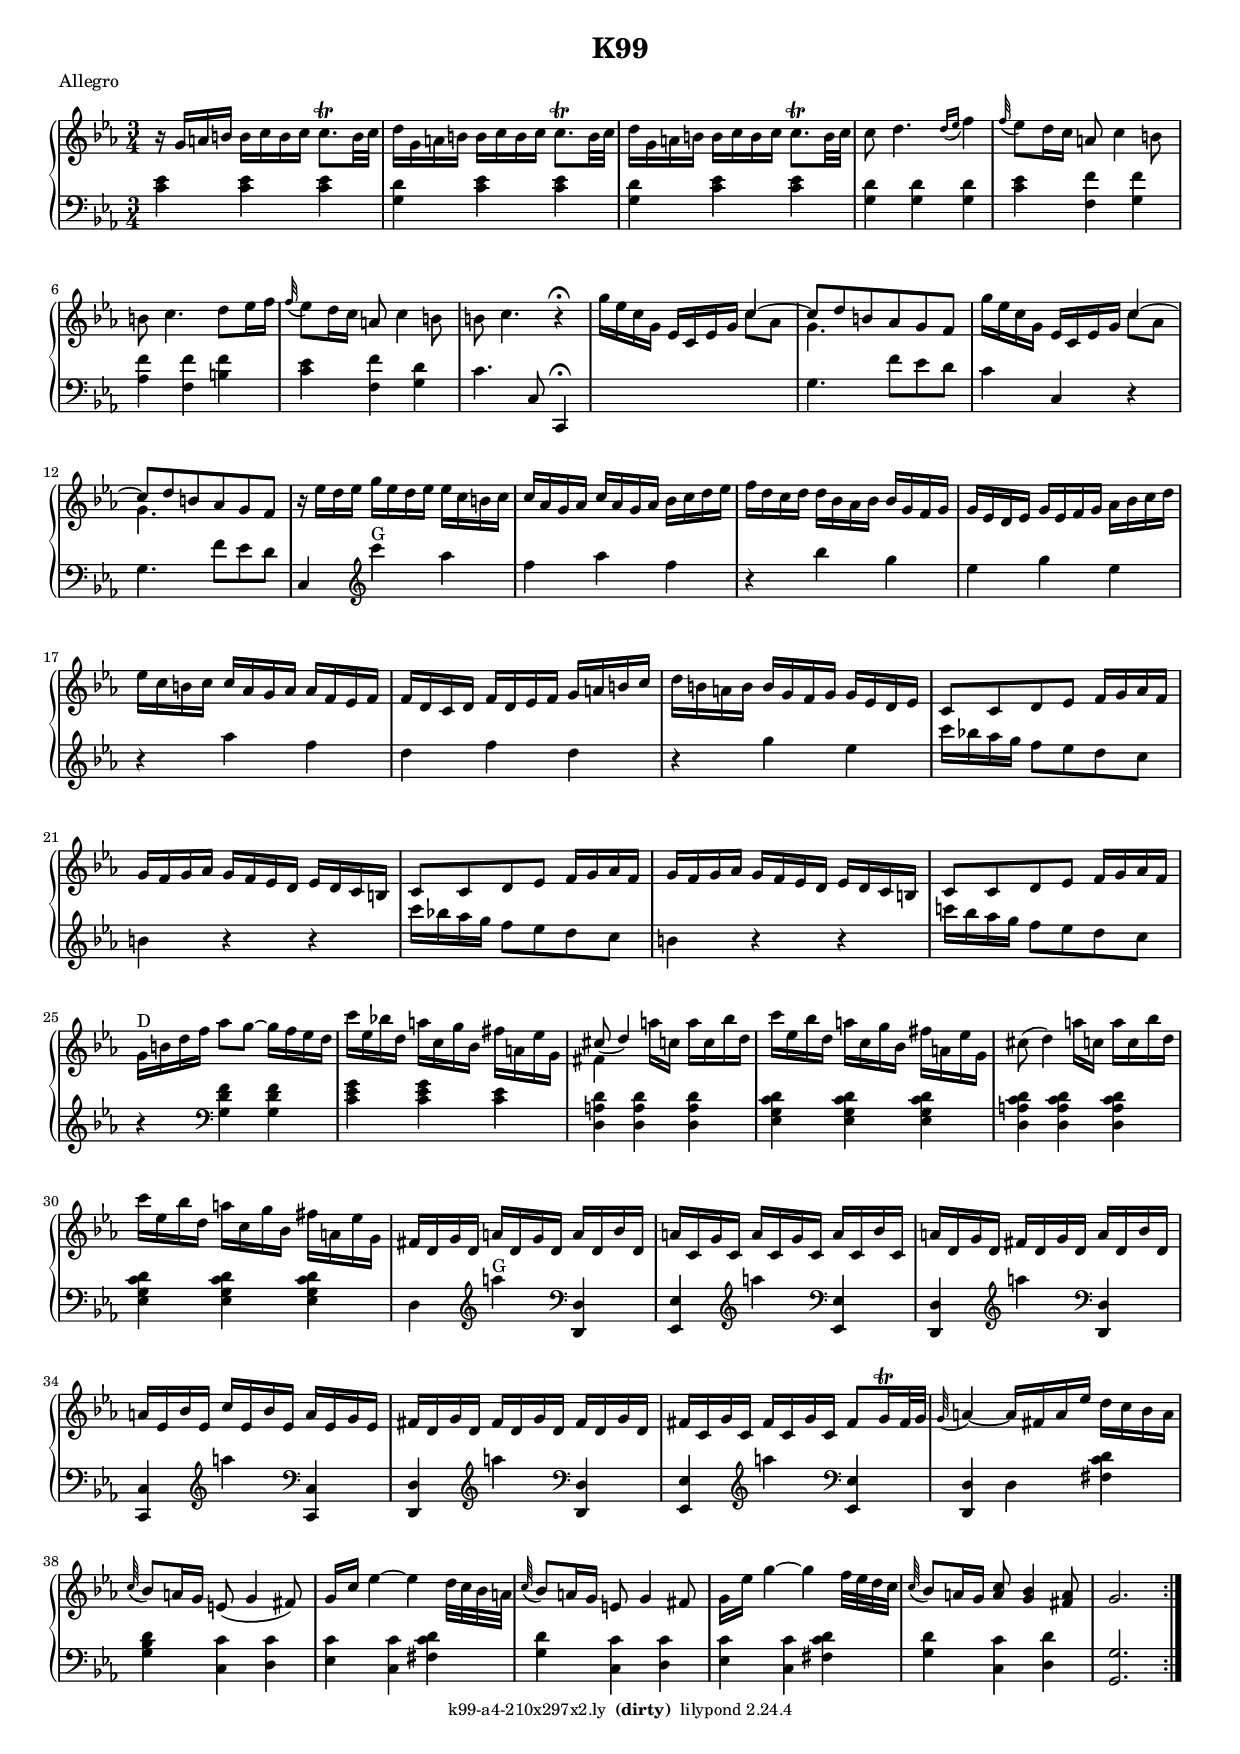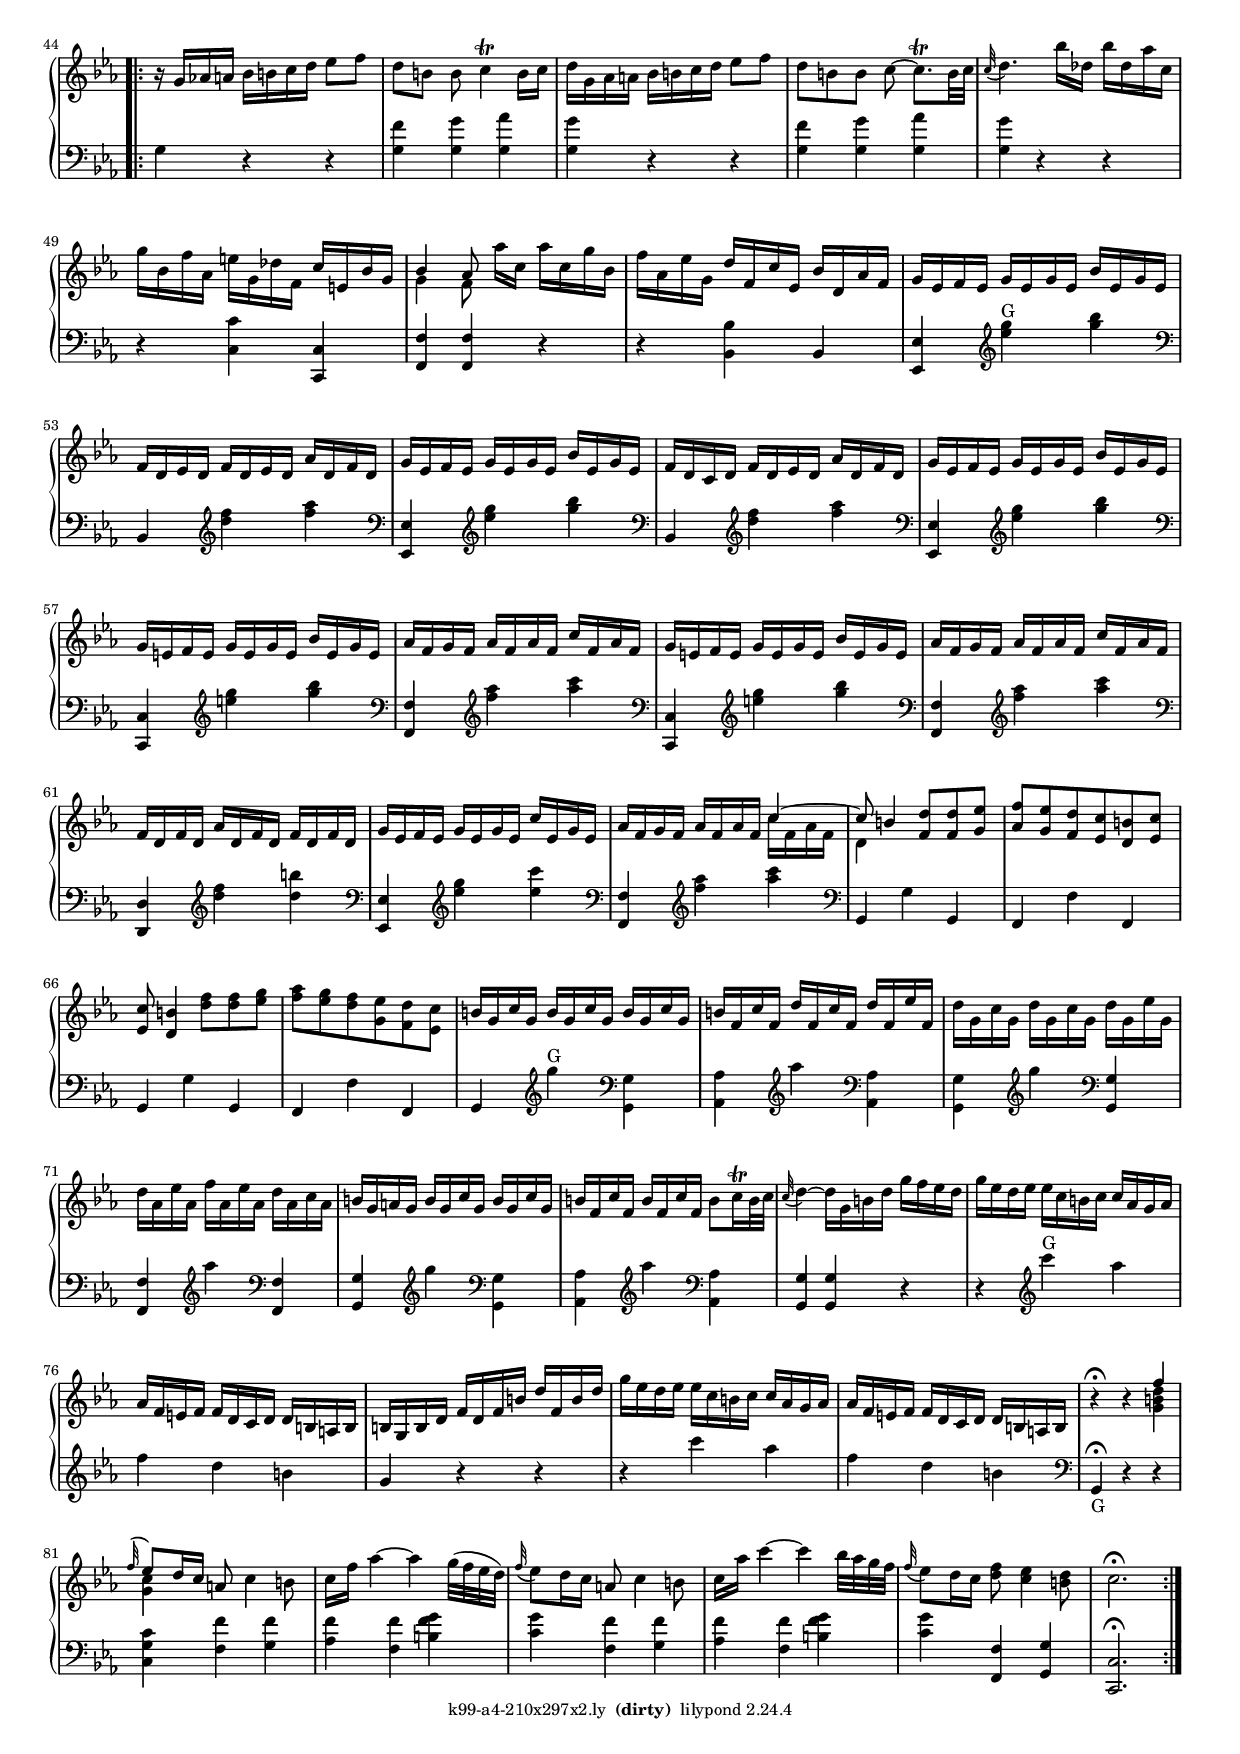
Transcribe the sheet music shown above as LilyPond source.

\version "2.18.2"

\include "../../include/general.ily"
\include "../../include/a4-210x297.ily"

#(set-global-staff-size 15.7)

breaks = {s2.*43 \pageBreak}
\version "2.18.2"

su = \stemUp
sd = \stemDown
sn = \stemNeutral
tu = \tieUp
td = \tieDown
tn = \tieNeutral
cstr = \change Staff = "right"
cstl = \change Staff = "left"

\header {
  title = "K99"
  meter = "Allegro"
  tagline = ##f
}

global = {
  \key c \minor
  \time 3/4
}

right = \relative c'' {
  \global
 
  \repeat volta 2 {
    r16 g a b b c b c c8.-\trill b32 c
    \sd \repeat unfold 2 {
      d16 g, a b b c b c c8.-\trill b32 c }
    
    \sn c8 d4. \acciaccatura {d16 ees} f4
    \appoggiatura f32 ees8 d16 c a8 c4 b8
    b c4. d8 ees16 f
    \appoggiatura f32 ees8 d16 c a8 c4 b8
    
    b c4. r4-\fermata
    \repeat unfold 2 {
      g'16 ees c g ees c ees g
      << { c4 ~ c8 d b aes g f } \\ { c'8 aes g4. } >>
    }
    
    r16 ees' d ees g ees d ees ees c b c
    c aes g aes c aes g aes bes c d ees
    f d c d d bes aes bes bes g f g
    
    g ees d ees g ees f g aes bes c d
    ees c b c c aes g aes aes f ees f
    f d c d f d ees f g a b c
    d b a b b g f g g ees d ees
    
    
    \repeat unfold 2 {
      c8 c d ees f16 g aes f
      g f g aes g f ees d ees d c b }
    
    c8 c d ees f16 g aes f
    g^"D" b d f aes8 g ~ g16 f ees d
    c' ees, bes'! d, a' c, g' bes, fis' a, ees' g,
    << { \once \slurDown cis8-( d4-) } \\ { fis,4 } >> a'16 c, a' c, bes' d,
    
    c' ees, bes' d, a' c, g' bes, fis' a, ees' g,
    cis8-( d4-) a'16 c, a' c, bes' d,
    c' ees, bes' d, a' c, g' bes, fis' a, ees' g,
    fis d g d a' d, g d a' d, bes' d,
    
    a' c, g' c, a' c, g' c, a' c, bes' c,
    a' d, g d fis d g d a' d, bes' d,
    a' ees bes' ees, c' ees, bes' ees, a ees g ees
    fis d g d fis d g d fis d g d
    
    fis c g' c, fis c g' c, fis8 g16-\trill fis32 g
    \appoggiatura g64 a4 ~ a16 fis a ees' d c bes a
    \appoggiatura c64 bes8 a16 g e8-( g4 fis8-)
    g16 c ees4 ~ ees d32 c bes a
    
    \appoggiatura c64 bes8 a16 g e8 g4 fis8
    g16 ees' g4 ~ g f32 ees d c
    \appoggiatura c64 bes8 a16 g \once \su <a c>8 <g bes>4 <fis a>8
    g2.
  }
  
  \repeat volta 2 {
    r16 g aes! a bes b c d ees8 f
    d[ b] b c4-\trill b16 c
    \sd d g, aes a bes b c d ees8 f \sn
    d[ b b] c ~ c8.-\trill b32 c
    
    \appoggiatura c32 d4. bes'16 des, bes' des, aes' c,
    g' bes, f' aes, e' g, des' f, c' e, bes' g
    << { bes4 aes8 } \\ { g4 f8 } >> aes'16 c, aes' c, g' bes,
    f' aes, ees' g, d' f, c' ees, bes' d, aes' f
    
    g ees f ees g ees g ees bes' ees, g ees
    f d ees d f d ees d aes' d, f d
    g ees f ees g ees g ees bes' ees, g ees
    f d c d f d ees d aes' d, f d
    
    g ees f ees g ees g ees bes' ees, g ees
    g e f e g e g e bes' e, g e
    aes f g f aes f aes f c' f, aes f
    g e f e g e g e bes' e, g e
    
    aes f g f aes f aes f c' f, aes f
    f d f d aes' d, f d f d f d
    g ees f ees g ees g ees c' ees, g ees
    aes f g f aes f aes f 
    
    
    << { c'4 ~ c8 b4 } \\ { c16 f, aes f d4 } >>
    <f d'>8 <f d'> <g ees'>
    <aes f'> <g ees'> <f d'> <ees c'> <d b'> <ees c'>
    <ees c'> <d b'>4 <d' f>8 <d f> <ees g> 
    <f aes> <ees g> <d f> <g, ees'> <f d'> <ees c'>
    b'16 g c g b g c g b g c g
    
    b f c' f, d' f, c' f, d' f, ees' f,
    \sd d' g, c g d' g, c g d' g, ees' g,
    d' aes ees' aes, f' aes, ees' aes, d aes c aes
    \sn b g a g b g c g b g c g
    
    b f c' f, b f c' f, b8 c16-\trill b32 c
    \appoggiatura c32 d4 ~ d16 g, b d g f ees d
    g ees d ees ees c b c c aes g aes
    aes f e f f d c d d b a b
    
    b g b d f d f b d f, b d
    g ees d ees ees c b c c aes g aes
    aes f e f f d c d d b a b
    r4-\fermata  r 
    << { f''4 \appoggiatura f32 ees8 d16 c } \\ { <g b d>4 <g c> } >> a8 c4 b8
    %<g' b d f>
    %\appoggiatura f'32 << { \stemUp ees8 d16 c } \\ { <g c>4 } >> a8 c4 b8
    
    c16 f aes4 ~ aes g32( f ees d)
    \appoggiatura f32 ees8 d16 c a8 c4 b8
    c16 aes' c4 ~ c bes32 aes g f
    \appoggiatura f32 ees8 d16 c <d f>8 <c ees>4 <b d>8
    c2.-\fermata
  }
}
 
left = \relative c' {
  \global
  
  \repeat volta 2 {
    <c ees>4 <c ees> <c ees>
    <g d'> <c ees> <c ees>
    <g d'> <c ees> <c ees>
    
    <g d'> <g d'> <g d'> 
    <c ees> <f, f'> <g f'>
    <aes f'> < f f'> <b f'>
    <c ees> <f, f'> <g d'>

    c4. c,8 c,4-\fermata
    s2.
    g''4. f'8 ees d
    c4 c, r
    
    g'4. f'8 ees d
    c,4 \clef treble c'''^"G" aes
    f aes f
    r bes g
    
    ees g ees
    r aes f
    d f d
    r g ees
    
    
    \repeat unfold 2 {
      c'16 bes! aes g f8 ees d c
      b4 r r
    }
    
    c'!16 bes aes g f8 ees d c
    r4 \clef bass \repeat unfold 2 <g, d' f>4
    <c ees g> <c ees g> <c ees>
    <d, a' d> <d a' d> <d a' d>
    
    <ees g c d> <ees g c d> <ees g c d>
    <d a' c d> <d a' c d> <d a' c d>
    <ees g c d> <ees g c d> <ees g c d>
    d4 \clef treble a'''^"G" \clef bass <d,,,, d'>
    
    <ees ees'> \clef treble a''' \clef bass <ees,,, ees'>
    <d d'> \clef treble a'''' \clef bass <d,,,, d'>
    <c c'> \clef treble a'''' \clef bass <c,,,, c'>
    <d d'> \clef treble a'''' \clef bass <d,,,, d'>
    
    <ees ees'> \clef treble a''' \clef bass <ees,,, ees'>
    <d d'> d'4 <fis c' d>
    <g bes d> <c, c'> <d c'>
    <ees c'> <c c'> <fis c' d>
    
    <g d'> <c, c'> <d c'>
    <ees c'> <c c'> <fis c' d>
    <g d'> <c, c'> <d d'>
    <g, g'>2.
  }
  
  \repeat volta 2 {
    g'4 r r
    <g f'> <g g'> <g aes'>
    <g g'> r r
    <g f'> <g g'> <g aes'>
    
    <g g'> r r
    r <c, c'> <c, c'>
    <f f'> <f f'> r
    r <bes bes'> bes
    
    <ees, ees'> \clef treble <ees''' g>^"G" <g bes>
    \clef bass bes,,, \clef treble <d'' f> <f aes>
    \clef bass <ees,,, ees'> \clef treble <ees''' g> <g bes>
    \clef bass bes,,, \clef treble <d'' f> <f aes>
    
    \clef bass <ees,,, ees'> \clef treble <ees''' g> <g bes>
    \clef bass <c,,,, c'> \clef treble <e''' g> <g bes>
    \clef bass <f,,, f'> \clef treble <f''' aes> <aes c>
    \clef bass <c,,,, c'> \clef treble <e''' g> <g bes>
    
    \clef bass <f,,, f'> \clef treble <f''' aes> <aes c>
    \clef bass <d,,,, d'> \clef treble <d''' f> <d b'>
    \clef bass <ees,,, ees'> \clef treble <ees''' g> <ees c'>
    \clef bass <f,,, f'> \clef treble <f''' aes> <aes c>
    
    
    \clef bass g,,,4 g' g,
    f f' f,
    g g' g,
    f f' f,
    g \clef treble g'''^"G" \clef bass \once \sd <g,,, g'>
    
    <aes aes'> \clef treble aes''' \clef bass <aes,,, aes'>
    \once \sd <g g'> \clef treble g''' \clef bass <g,,, g'>
    <f f'> \clef treble aes''' \clef bass <f,,, f'>
    <g g'> \clef treble g''' \clef bass \once \sd <g,,, g'>
    
    <aes aes'> \clef treble aes''' \clef bass <aes,,, aes'>
    <g g'> <g g'> r
    r \clef treble c'''^"G" aes
    f d b
    
    g r r
    r c' aes
    f d b
    \clef bass g,,_"G"^\fermata r r
    <c g' c> <f f'> <g f'>
    
    <aes f'> <f f'> <b f'g>
    <c g'> <f, f'> <g f'>
    <aes f'> <f f'> <b f'g>
    <c g'> <f,, f'> <g g'> 
    <c, c'>2.-\fermata
  }
}

\score {
  \new PianoStaff <<
    \new Staff = "right" {
      << 
        \breaks
        \right
      >>
    }
    \new Staff = "left" { 
      <<
        \breaks
        \clef bass \left 
      >>
    }
  >>
  \layout { indent = 0 }
}

